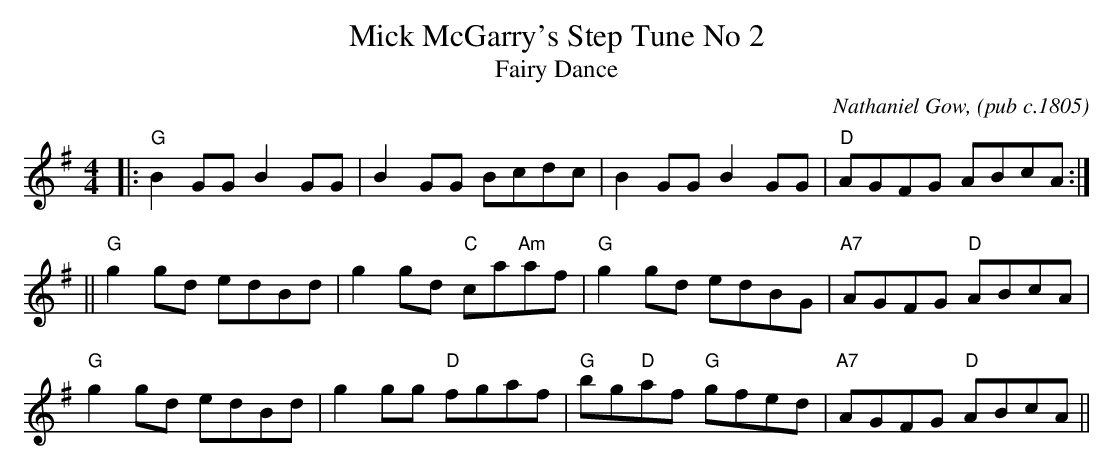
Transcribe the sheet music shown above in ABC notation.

X:1
T:Mick McGarry's Step Tune No 2
T:Fairy Dance
C:Nathaniel Gow, (pub c.1805)
M:4/4
L:1/8
K:G
|:"G"B2GGB2GG|B2GG Bcdc|B2GGB2GG|"D"AGFG ABcA:|
||"G"g2gd edBd|g2gd "C"ca"Am"af|"G"g2gd edBG|"A7"AGFG "D"ABcA|
"G"g2gd edBd|g2gg "D"fgaf|"G"bg"D"af "G"gfed|"A7"AGFG "D"ABcA||
